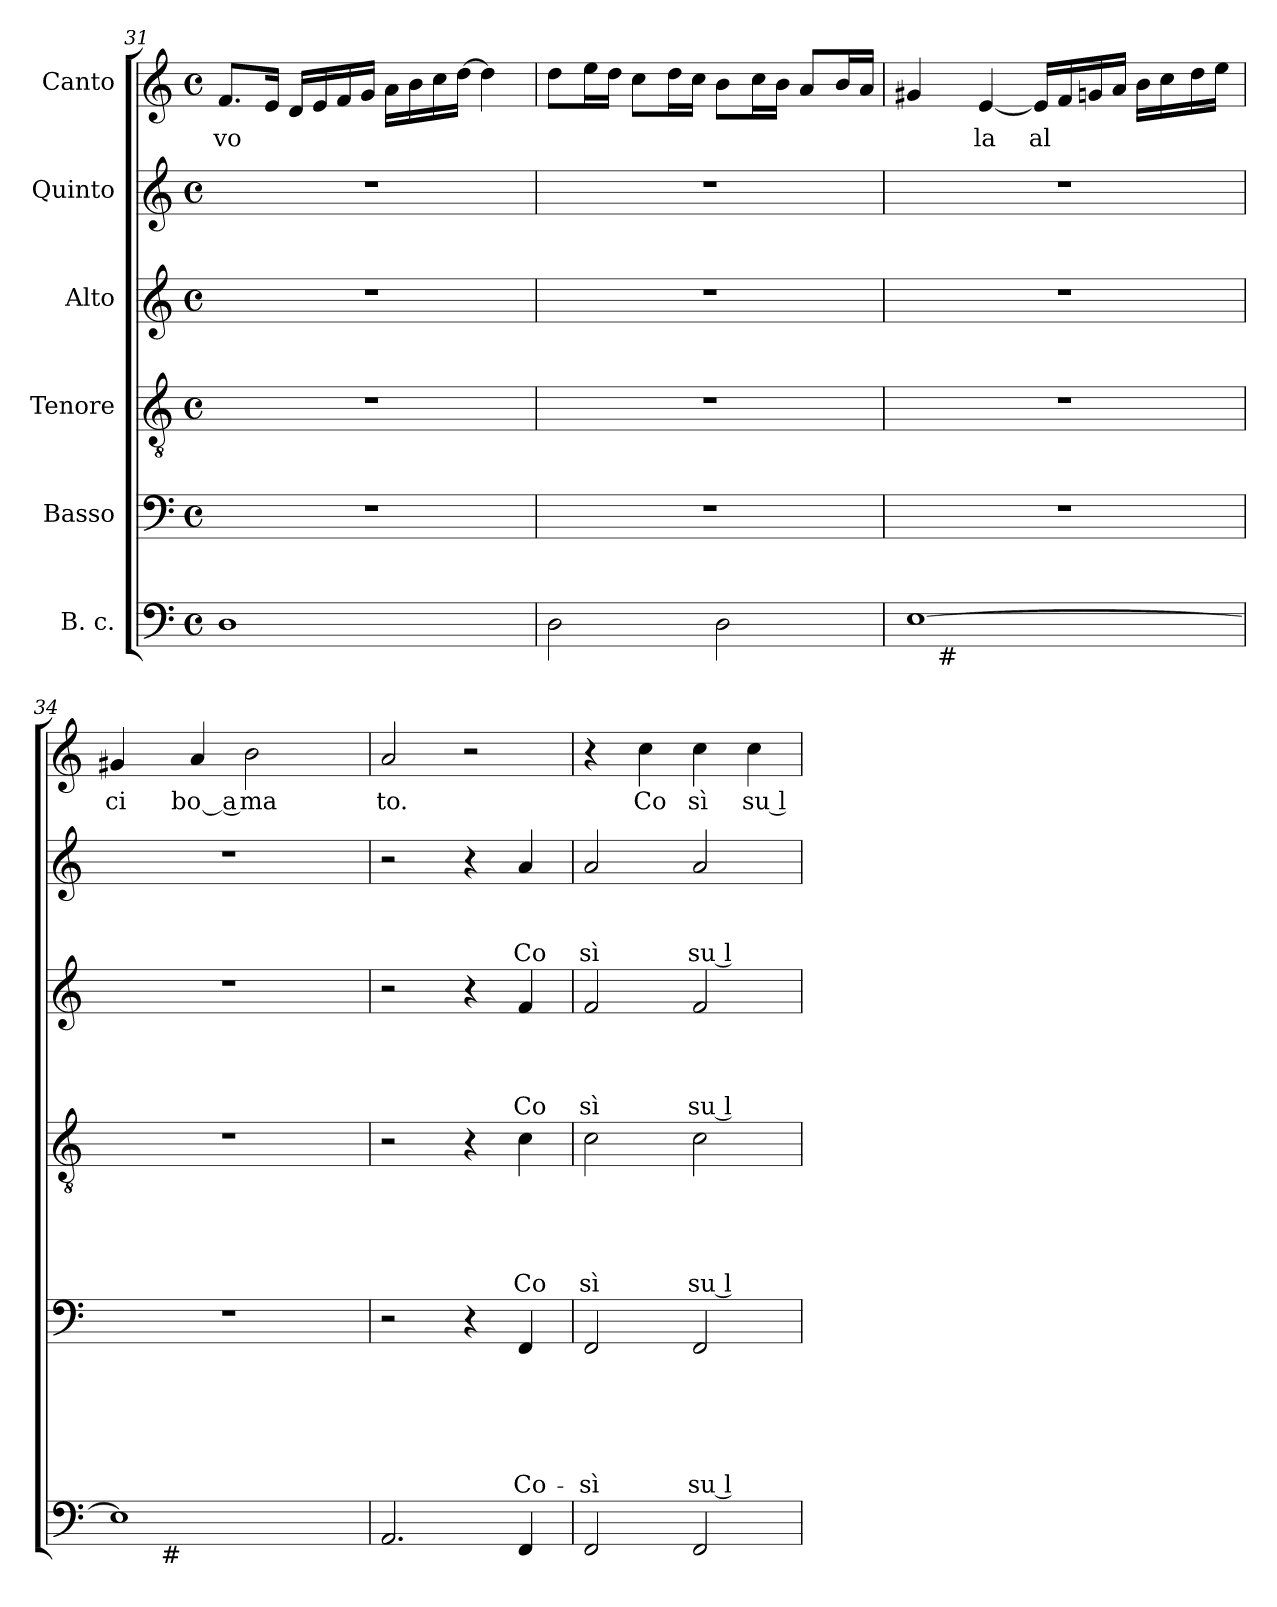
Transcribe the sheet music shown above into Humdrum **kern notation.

**kern	**kern	**text	**text	**text	**text	**text	**text	**kern	**text	**text	**text	**text	**text	**kern	**text	**text	**text	**text	**kern	**text	**text	**text	**kern	**text
*part6	*part5	*part5	*part5	*part5	*part5	*part5	*part5	*part4	*part4	*part4	*part4	*part4	*part4	*part3	*part3	*part3	*part3	*part3	*part2	*part2	*part2	*part2	*part1	*part1
*staff6	*staff5	*staff5	*staff5	*staff5	*staff5	*staff5	*staff5	*staff4	*staff4	*staff4	*staff4	*staff4	*staff4	*staff3	*staff3	*staff3	*staff3	*staff3	*staff2	*staff2	*staff2	*staff2	*staff1	*staff1
*I"B. c.	*I"Basso	*	*	*	*	*	*	*I"Tenore	*	*	*	*	*	*I"Alto	*	*	*	*	*I"Quinto	*	*	*	*I"Canto	*
*clefF4	*clefF4	*	*	*	*	*	*	*clefGv2	*	*	*	*	*	*clefG2	*	*	*	*	*clefG2	*	*	*	*clefG2	*
*k[]	*k[]	*	*	*	*	*	*	*k[]	*	*	*	*	*	*k[]	*	*	*	*	*k[]	*	*	*	*k[]	*
*C:	*C:	*	*	*	*	*	*	*C:	*	*	*	*	*	*C:	*	*	*	*	*C:	*	*	*	*C:	*
*M4/4	*M4/4	*	*	*	*	*	*	*M4/4	*	*	*	*	*	*M4/4	*	*	*	*	*M4/4	*	*	*	*M4/4	*
*met(c)	*met(c)	*	*	*	*	*	*	*met(c)	*	*	*	*	*	*met(c)	*	*	*	*	*met(c)	*	*	*	*met(c)	*
=31	=31	=31	=31	=31	=31	=31	=31	=31	=31	=31	=31	=31	=31	=31	=31	=31	=31	=31	=31	=31	=31	=31	=31	=31
!	!	!	!	!	!	!	!	!	!	!	!	!	!	!	!	!	!	!	!	!	!	!	!	!LO:LY:b
1D	1r	.	.	.	.	.	.	1r	.	.	.	.	.	1r	.	.	.	.	1r	.	.	.	8.f/L	vo
.	.	.	.	.	.	.	.	.	.	.	.	.	.	.	.	.	.	.	.	.	.	.	16e/Jk	.
.	.	.	.	.	.	.	.	.	.	.	.	.	.	.	.	.	.	.	.	.	.	.	16d/LL	.
.	.	.	.	.	.	.	.	.	.	.	.	.	.	.	.	.	.	.	.	.	.	.	16e/	.
.	.	.	.	.	.	.	.	.	.	.	.	.	.	.	.	.	.	.	.	.	.	.	16f/	.
.	.	.	.	.	.	.	.	.	.	.	.	.	.	.	.	.	.	.	.	.	.	.	16g/JJ	.
.	.	.	.	.	.	.	.	.	.	.	.	.	.	.	.	.	.	.	.	.	.	.	16a\LL	.
.	.	.	.	.	.	.	.	.	.	.	.	.	.	.	.	.	.	.	.	.	.	.	16b\	.
.	.	.	.	.	.	.	.	.	.	.	.	.	.	.	.	.	.	.	.	.	.	.	16cc\	.
.	.	.	.	.	.	.	.	.	.	.	.	.	.	.	.	.	.	.	.	.	.	.	[>16dd\JJ	.
.	.	.	.	.	.	.	.	.	.	.	.	.	.	.	.	.	.	.	.	.	.	.	4dd\]	.
=32	=32	=32	=32	=32	=32	=32	=32	=32	=32	=32	=32	=32	=32	=32	=32	=32	=32	=32	=32	=32	=32	=32	=32	=32
2D\	1r	.	.	.	.	.	.	1r	.	.	.	.	.	1r	.	.	.	.	1r	.	.	.	8dd\L	.
.	.	.	.	.	.	.	.	.	.	.	.	.	.	.	.	.	.	.	.	.	.	.	16ee\L	.
.	.	.	.	.	.	.	.	.	.	.	.	.	.	.	.	.	.	.	.	.	.	.	16dd\JJ	.
.	.	.	.	.	.	.	.	.	.	.	.	.	.	.	.	.	.	.	.	.	.	.	8cc\L	.
.	.	.	.	.	.	.	.	.	.	.	.	.	.	.	.	.	.	.	.	.	.	.	16dd\L	.
.	.	.	.	.	.	.	.	.	.	.	.	.	.	.	.	.	.	.	.	.	.	.	16cc\JJ	.
2D\	.	.	.	.	.	.	.	.	.	.	.	.	.	.	.	.	.	.	.	.	.	.	8b\L	.
.	.	.	.	.	.	.	.	.	.	.	.	.	.	.	.	.	.	.	.	.	.	.	16cc\L	.
.	.	.	.	.	.	.	.	.	.	.	.	.	.	.	.	.	.	.	.	.	.	.	16b\JJ	.
.	.	.	.	.	.	.	.	.	.	.	.	.	.	.	.	.	.	.	.	.	.	.	8a/L	.
.	.	.	.	.	.	.	.	.	.	.	.	.	.	.	.	.	.	.	.	.	.	.	16b/L	.
.	.	.	.	.	.	.	.	.	.	.	.	.	.	.	.	.	.	.	.	.	.	.	16a/JJ	.
=33	=33	=33	=33	=33	=33	=33	=33	=33	=33	=33	=33	=33	=33	=33	=33	=33	=33	=33	=33	=33	=33	=33	=33	=33
*^	*	*	*	*	*	*	*	*	*	*	*	*	*	*	*	*	*	*	*	*	*	*	*	*
[>1E	16.ryy	1r	.	.	.	.	.	.	1r	.	.	.	.	.	1r	.	.	.	.	1r	.	.	.	4g#X/	.
!	!LO:TX:b:t=#	!	!	!	!	!	!	!	!	!	!	!	!	!	!	!	!	!	!	!	!	!	!	!	!
.	2ryy	.	.	.	.	.	.	.	.	.	.	.	.	.	.	.	.	.	.	.	.	.	.	.	.
!	!	!	!	!	!	!	!	!	!	!	!	!	!	!	!	!	!	!	!	!	!	!	!	!	!LO:LY:b
.	.	.	.	.	.	.	.	.	.	.	.	.	.	.	.	.	.	.	.	.	.	.	.	[<4e/	la
!	!	!	!	!	!	!	!	!	!	!	!	!	!	!	!	!	!	!	!	!	!	!	!	!	!LO:LY:b:rj
.	.	.	.	.	.	.	.	.	.	.	.	.	.	.	.	.	.	.	.	.	.	.	.	16e/LL]	al
.	.	.	.	.	.	.	.	.	.	.	.	.	.	.	.	.	.	.	.	.	.	.	.	16f/	.
.	4ryy	.	.	.	.	.	.	.	.	.	.	.	.	.	.	.	.	.	.	.	.	.	.	.	.
.	.	.	.	.	.	.	.	.	.	.	.	.	.	.	.	.	.	.	.	.	.	.	.	16gn/	.
.	.	.	.	.	.	.	.	.	.	.	.	.	.	.	.	.	.	.	.	.	.	.	.	16a/JJ	.
.	.	.	.	.	.	.	.	.	.	.	.	.	.	.	.	.	.	.	.	.	.	.	.	16b\LL	.
.	.	.	.	.	.	.	.	.	.	.	.	.	.	.	.	.	.	.	.	.	.	.	.	16cc\	.
.	8ryy	.	.	.	.	.	.	.	.	.	.	.	.	.	.	.	.	.	.	.	.	.	.	.	.
.	.	.	.	.	.	.	.	.	.	.	.	.	.	.	.	.	.	.	.	.	.	.	.	16dd\	.
.	.	.	.	.	.	.	.	.	.	.	.	.	.	.	.	.	.	.	.	.	.	.	.	16ee\JJ	.
.	32ryy	.	.	.	.	.	.	.	.	.	.	.	.	.	.	.	.	.	.	.	.	.	.	.	.
=34	=34	=34	=34	=34	=34	=34	=34	=34	=34	=34	=34	=34	=34	=34	=34	=34	=34	=34	=34	=34	=34	=34	=34	=34	=34
!	!	!	!	!	!	!	!	!	!	!	!	!	!	!	!	!	!	!	!	!	!	!	!	!	!LO:LY:b
1E]	8ryy	1r	.	.	.	.	.	.	1r	.	.	.	.	.	1r	.	.	.	.	1r	.	.	.	4g#X/	ci
.	32ryy	.	.	.	.	.	.	.	.	.	.	.	.	.	.	.	.	.	.	.	.	.	.	.	.
!	!LO:TX:b:t=#	!	!	!	!	!	!	!	!	!	!	!	!	!	!	!	!	!	!	!	!	!	!	!	!
.	2ryy	.	.	.	.	.	.	.	.	.	.	.	.	.	.	.	.	.	.	.	.	.	.	.	.
!	!	!	!	!	!	!	!	!	!	!	!	!	!	!	!	!	!	!	!	!	!	!	!	!	!LO:LY:b:rj
.	.	.	.	.	.	.	.	.	.	.	.	.	.	.	.	.	.	.	.	.	.	.	.	4a/	bo‿ a
!	!	!	!	!	!	!	!	!	!	!	!	!	!	!	!	!	!	!	!	!	!	!	!	!	!LO:LY:b
.	.	.	.	.	.	.	.	.	.	.	.	.	.	.	.	.	.	.	.	.	.	.	.	2b\	ma
.	4ryy	.	.	.	.	.	.	.	.	.	.	.	.	.	.	.	.	.	.	.	.	.	.	.	.
.	16.ryy	.	.	.	.	.	.	.	.	.	.	.	.	.	.	.	.	.	.	.	.	.	.	.	.
=35	=35	=35	=35	=35	=35	=35	=35	=35	=35	=35	=35	=35	=35	=35	=35	=35	=35	=35	=35	=35	=35	=35	=35	=35	=35
!	!	!	!	!	!	!	!	!	!	!	!	!	!	!	!	!	!	!	!	!	!	!	!	!	!LO:LY:b
*v	*v	*	*	*	*	*	*	*	*	*	*	*	*	*	*	*	*	*	*	*	*	*	*	*	*
2.AA/	2r	.	.	.	.	.	.	2r	.	.	.	.	.	2r	.	.	.	.	2r	.	.	.	2a/	to.
.	4r	.	.	.	.	.	.	4r	.	.	.	.	.	4r	.	.	.	.	4r	.	.	.	2r	.
!	!	!	!	!	!	!	!LO:LY:b	!	!	!	!	!	!LO:LY:b	!	!	!	!	!LO:LY:b	!	!	!	!LO:LY:b	!	!
4FF/	4FF/	.	.	.	.	.	Co-	4c\	.	.	.	.	Co	4f/	.	.	.	Co	4a/	.	.	Co	.	.
!!LO:LB:g=z
=36	=36	=36	=36	=36	=36	=36	=36	=36	=36	=36	=36	=36	=36	=36	=36	=36	=36	=36	=36	=36	=36	=36	=36	=36
!	!	!	!	!	!	!	!LO:LY:b	!	!	!	!	!	!LO:LY:b	!	!	!	!	!LO:LY:b	!	!	!	!LO:LY:b	!	!
2FF/	2FF/	.	.	.	.	.	-sì	2c\	.	.	.	.	sì	2f/	.	.	.	sì	2a/	.	.	sì	4r	.
!	!	!	!	!	!	!	!	!	!	!	!	!	!	!	!	!	!	!	!	!	!	!	!	!LO:LY:b
.	.	.	.	.	.	.	.	.	.	.	.	.	.	.	.	.	.	.	.	.	.	.	4cc\	Co
!	!	!	!	!	!	!	!LO:LY:b:rj	!	!	!	!	!	!LO:LY:b:rj	!	!	!	!	!LO:LY:b:rj	!	!	!	!LO:LY:b:rj	!	!LO:LY:b
2FF/	2FF/	.	.	.	.	.	su l	2c\	.	.	.	.	su l	2f/	.	.	.	su l	2a/	.	.	su l	4cc\	sì
!	!	!	!	!	!	!	!	!	!	!	!	!	!	!	!	!	!	!	!	!	!	!	!	!LO:LY:b:rj
.	.	.	.	.	.	.	.	.	.	.	.	.	.	.	.	.	.	.	.	.	.	.	4cc\	su l
=	=	=	=	=	=	=	=	=	=	=	=	=	=	=	=	=	=	=	=	=	=	=	=	=
*-	*-	*-	*-	*-	*-	*-	*-	*-	*-	*-	*-	*-	*-	*-	*-	*-	*-	*-	*-	*-	*-	*-	*-	*-
